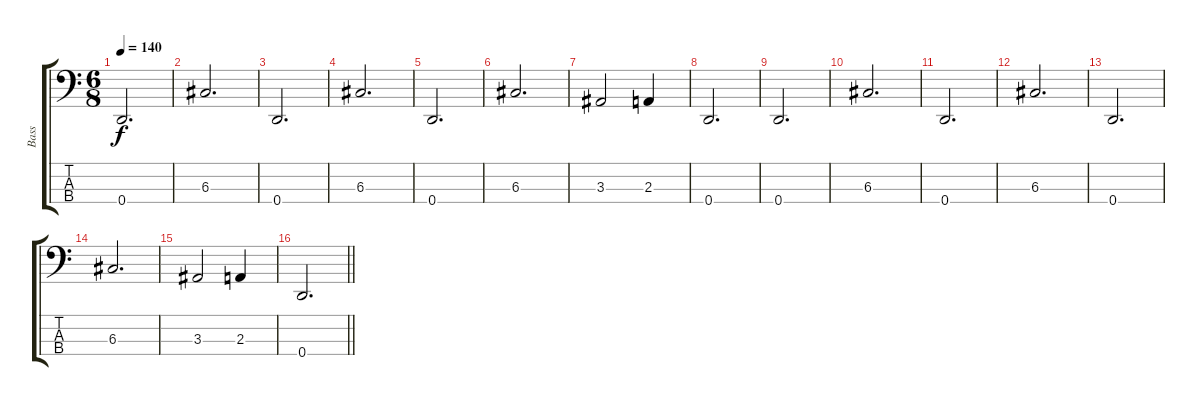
\track ("Bass" "Bass") {instrument electricbasspick}
\staff {score tabs}
\tuning (F2 C2 G1 D1) {hide}
\ts (6 8)
\tempo 140
\clef f4
\ks c
0.4.2{d dy f} |
6.3.2{d} |
0.4.2{d} |
6.3.2{d} |
0.4.2{d} |
6.3.2{d} |
3.3.2 2.3.4 |
0.4.2{d} |
0.4.2{d} |
6.3.2{d} |
0.4.2{d} |
6.3.2{d} |
0.4.2{d} |
6.3.2{d} |
3.3.2 2.3.4 |
\barLineRight lightlight
0.4.2{d}
